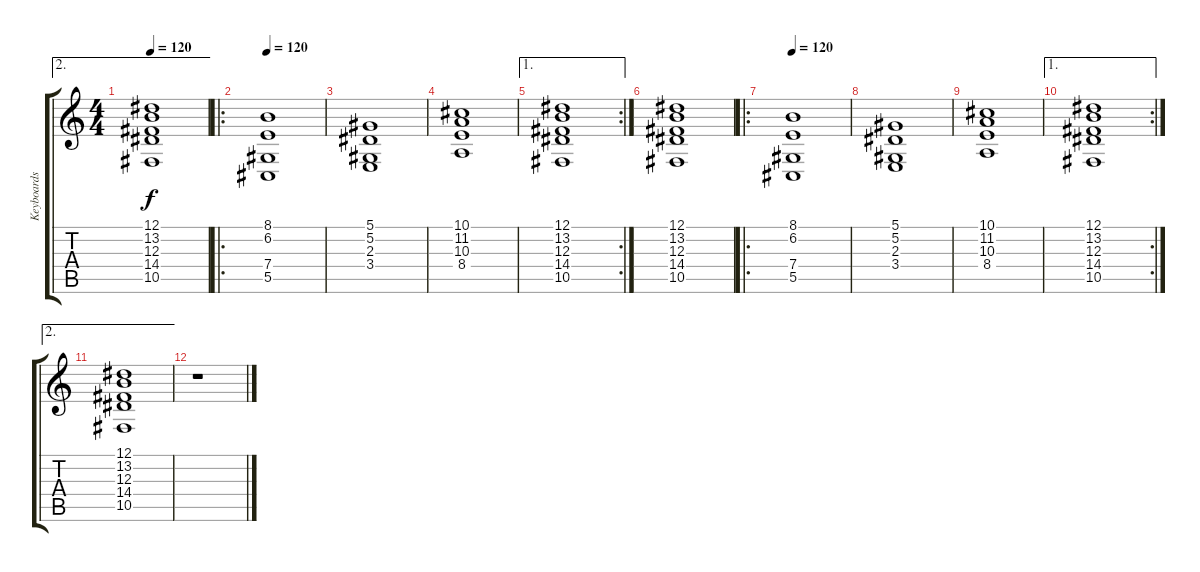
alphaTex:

\track ("Keyboards" "Keyboards") {instrument stringensemble1}
\staff {score tabs}
\tuning (Eb4 Bb3 Gb3 Db3 Ab2 Db2) {hide}
\ae 2
\ts (4 4)
\tempo 120
\clef g2
\ks c
(12.1 13.2 12.3 14.4 10.5).1{dy f} |
\ro
\tempo 120
(8.1 6.2 7.4 5.5).1 |
(5.1 5.2 2.3 3.4).1 |
(10.1 11.2 10.3 8.4).1 |
\ae 1
\rc 2
(12.1 13.2 12.3 14.4 10.5).1 |
(12.1 13.2 12.3 14.4 10.5).1 |
\ro
\tempo 120
(8.1 6.2 7.4 5.5).1 |
(5.1 5.2 2.3 3.4).1 |
(10.1 11.2 10.3 8.4).1 |
\ae 1
\rc 2
(12.1 13.2 12.3 14.4 10.5).1 |
\ae 2
(12.1 13.2 12.3 14.4 10.5).1 |
r.1
